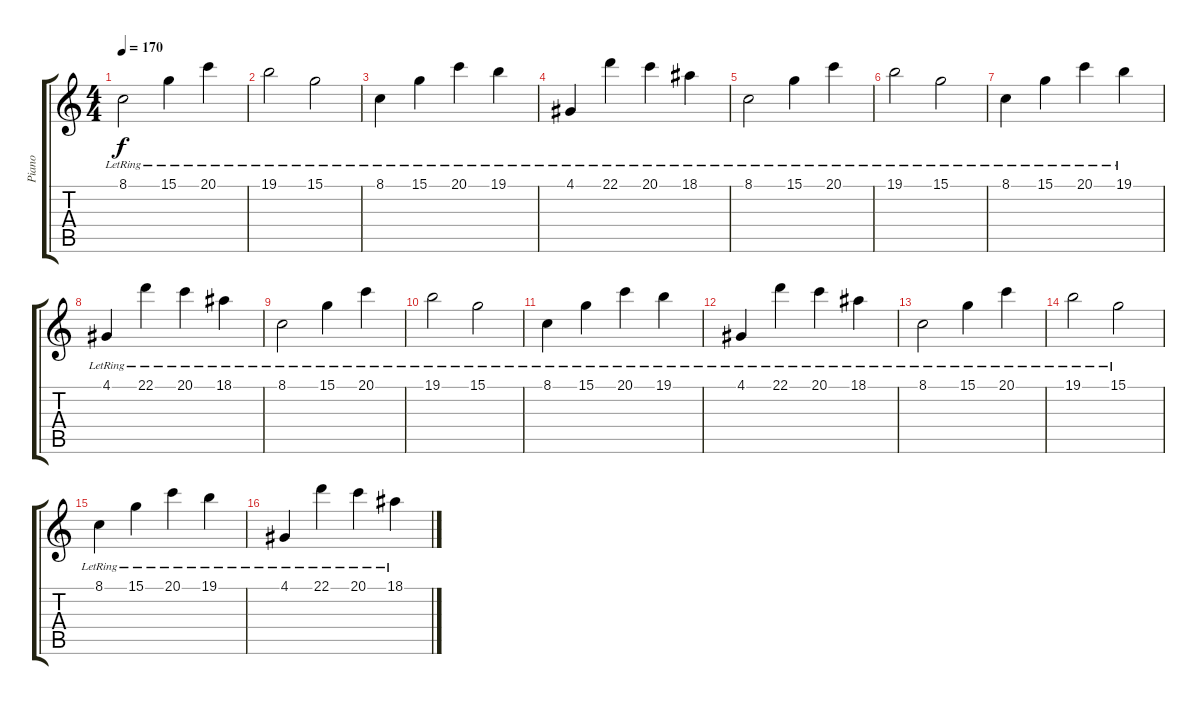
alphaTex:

\track ("Piano" "Piano") {instrument acousticgrandpiano}
\staff {score tabs}
\tuning (E4 B3 G3 D3 A2 E2) {hide}
\ts (4 4)
\tempo 170
\clef g2
\ks c
8.1{lr}.2{dy f} 15.1{lr}.4 20.1{lr}.4 |
19.1{lr}.2 15.1{lr}.2 |
8.1{lr}.4 15.1{lr}.4 20.1{lr}.4 19.1{lr}.4 |
4.1{lr}.4 22.1{lr}.4 20.1{lr}.4 18.1{lr}.4 |
8.1{lr}.2 15.1{lr}.4 20.1{lr}.4 |
19.1{lr}.2 15.1{lr}.2 |
8.1{lr}.4 15.1{lr}.4 20.1{lr}.4 19.1{lr}.4 |
4.1{lr}.4 22.1{lr}.4 20.1{lr}.4 18.1{lr}.4 |
8.1{lr}.2 15.1{lr}.4 20.1{lr}.4 |
19.1{lr}.2 15.1{lr}.2 |
8.1{lr}.4 15.1{lr}.4 20.1{lr}.4 19.1{lr}.4 |
4.1{lr}.4 22.1{lr}.4 20.1{lr}.4 18.1{lr}.4 |
8.1{lr}.2 15.1{lr}.4 20.1{lr}.4 |
19.1{lr}.2 15.1{lr}.2 |
8.1{lr}.4 15.1{lr}.4 20.1{lr}.4 19.1{lr}.4 |
4.1{lr}.4 22.1{lr}.4 20.1{lr}.4 18.1{lr}.4
